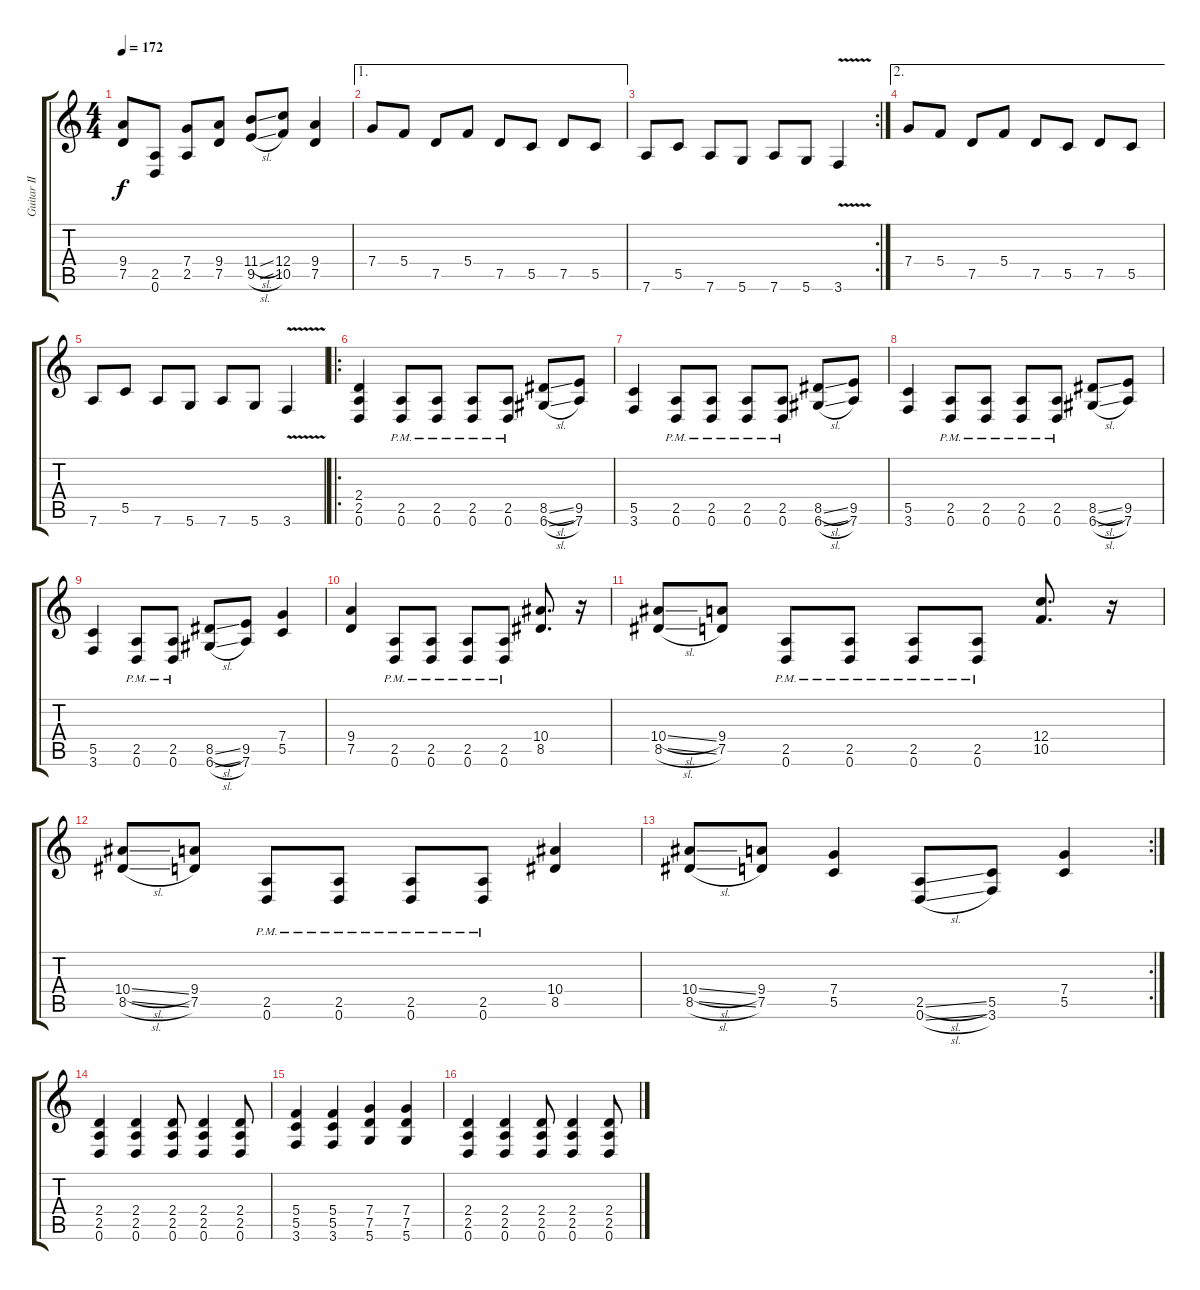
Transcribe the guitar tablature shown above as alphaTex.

\track ("Guitar II" "Guitar II") {instrument distortionguitar}
\staff {score tabs}
\tuning (D4 A3 F3 C3 G2 D2) {hide}
\ts (4 4)
\tempo 172
\clef g2
\ks c
(9.4{t} 7.5{t}).8{dy f} (2.5 0.6).8 (7.4 2.5).8 (9.4 7.5).8 (11.4{sl} 9.5{sl}).8 (12.4 10.5).8 (9.4 7.5).4 |
\ae 1
7.4.8 5.4.8 7.5.8 5.4.8 7.5.8 5.5.8 7.5.8 5.5.8 |
\rc 2
7.6.8 5.5.8 7.6.8 5.6.8 7.6.8 5.6.8 3.6{v}.4 |
\ae 2
7.4.8 5.4.8 7.5.8 5.4.8 7.5.8 5.5.8 7.5.8 5.5.8 |
7.6.8 5.5.8 7.6.8 5.6.8 7.6.8 5.6.8 3.6{v}.4 |
\ro
(2.4 2.5 0.6).4 (2.5{pm} 0.6{pm}).8 (2.5{pm} 0.6{pm}).8 (2.5{pm} 0.6{pm}).8 (2.5{pm} 0.6{pm}).8 (8.5{sl} 6.6{sl}).8 (9.5 7.6).8 |
(5.5 3.6).4 (2.5{pm} 0.6{pm}).8 (2.5{pm} 0.6{pm}).8 (2.5{pm} 0.6{pm}).8 (2.5{pm} 0.6{pm}).8 (8.5{sl} 6.6{sl}).8 (9.5 7.6).8 |
(5.5 3.6).4 (2.5{pm} 0.6{pm}).8 (2.5{pm} 0.6{pm}).8 (2.5{pm} 0.6{pm}).8 (2.5{pm} 0.6{pm}).8 (8.5{sl} 6.6{sl}).8 (9.5 7.6).8 |
(5.5 3.6).4 (2.5{pm} 0.6{pm}).8 (2.5{pm} 0.6{pm}).8 (8.5{sl} 6.6{sl}).8 (9.5 7.6).8 (7.4 5.5).4 |
(9.4 7.5).4 (2.5{pm} 0.6{pm}).8 (2.5{pm} 0.6{pm}).8 (2.5{pm} 0.6{pm}).8 (2.5{pm} 0.6{pm}).8 (10.4 8.5).8{d} r.16 |
(10.4{sl} 8.5{sl}).8 (9.4 7.5).8 (2.5{pm} 0.6{pm}).8 (2.5{pm} 0.6{pm}).8 (2.5{pm} 0.6{pm}).8 (2.5{pm} 0.6{pm}).8 (12.4 10.5).8{d} r.16 |
(10.4{sl} 8.5{sl}).8 (9.4 7.5).8 (2.5{pm} 0.6{pm}).8 (2.5{pm} 0.6{pm}).8 (2.5{pm} 0.6{pm}).8 (2.5{pm} 0.6{pm}).8 (10.4 8.5).4 |
\rc 2
(10.4{sl} 8.5{sl}).8 (9.4 7.5).8 (7.4 5.5).4 (2.5{sl} 0.6{sl}).8 (5.5 3.6).8 (7.4 5.5).4 |
(2.4 2.5 0.6).4 (2.4 2.5 0.6).4 (2.4 2.5 0.6).8 (2.4 2.5 0.6).4 (2.4 2.5 0.6).8 |
(5.4 5.5 3.6).4 (5.4 5.5 3.6).4 (7.4 7.5 5.6).4 (7.4 7.5 5.6).4 |
(2.4 2.5 0.6).4 (2.4 2.5 0.6).4 (2.4 2.5 0.6).8 (2.4 2.5 0.6).4 (2.4 2.5 0.6).8
